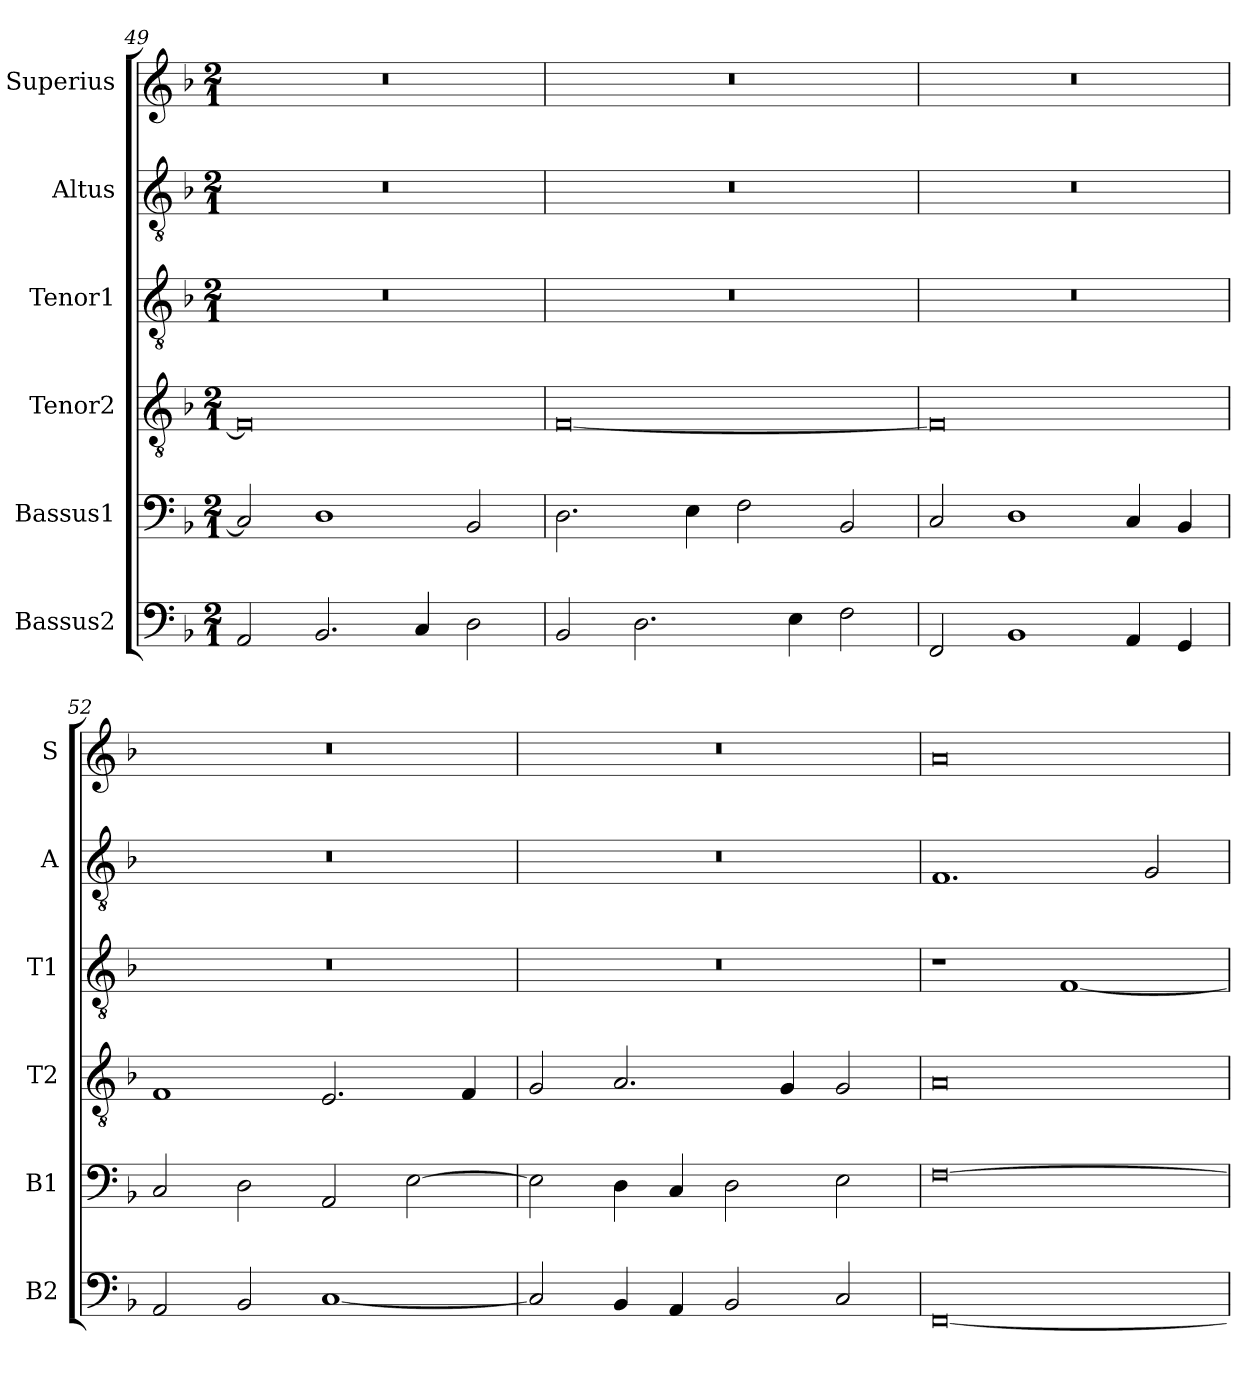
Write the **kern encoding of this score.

**kern	**kern	**kern	**kern	**kern	**kern
*part6	*part5	*part4	*part3	*part2	*part1
*staff6	*staff5	*staff4	*staff3	*staff2	*staff1
*I"Bassus2	*I"Bassus1	*I"Tenor2	*I"Tenor1	*I"Altus	*I"Superius
*I'B2	*I'B1	*I'T2	*I'T1	*I'A	*I'S
*clefF4	*clefF4	*clefGv2	*clefGv2	*clefGv2	*clefG2
*k[b-]	*k[b-]	*k[b-]	*k[b-]	*k[b-]	*k[b-]
*M2/1	*M2/1	*M2/1	*M2/1	*M2/1	*M2/1
=49	=49	=49	=49	=49	=49
2AA/	2C/]	0F]	0r	0r	0r
2.BB-/	1D	.	.	.	.
4C/	.	.	.	.	.
2D\	2BB-/	.	.	.	.
=50	=50	=50	=50	=50	=50
2BB-/	2.D\	[0F	0r	0r	0r
2.D\	.	.	.	.	.
.	4E\	.	.	.	.
.	2F\	.	.	.	.
4E\	.	.	.	.	.
2F\	2BB-/	.	.	.	.
=51	=51	=51	=51	=51	=51
2FF/	2C/	0F]	0r	0r	0r
1BB-	1D	.	.	.	.
4AA/	4C/	.	.	.	.
4GG/	4BB-/	.	.	.	.
=52	=52	=52	=52	=52	=52
2AA/	2C/	1F	0r	0r	0r
2BB-/	2D\	.	.	.	.
[1C	2AA/	2.E/	.	.	.
.	[2E\	.	.	.	.
.	.	4F/	.	.	.
=53	=53	=53	=53	=53	=53
2C/]	2E\]	2G/	0r	0r	0r
4BB-/	4D\	2.A/	.	.	.
4AA/	4C/	.	.	.	.
2BB-/	2D\	.	.	.	.
.	.	4G/	.	.	.
2C/	2E\	2G/	.	.	.
=54	=54	=54	=54	=54	=54
[0FF	[0F	0A	1r	1.F	0a
.	.	.	[1F	.	.
.	.	.	.	2G/	.
=	=	=	=	=	=
*-	*-	*-	*-	*-	*-
